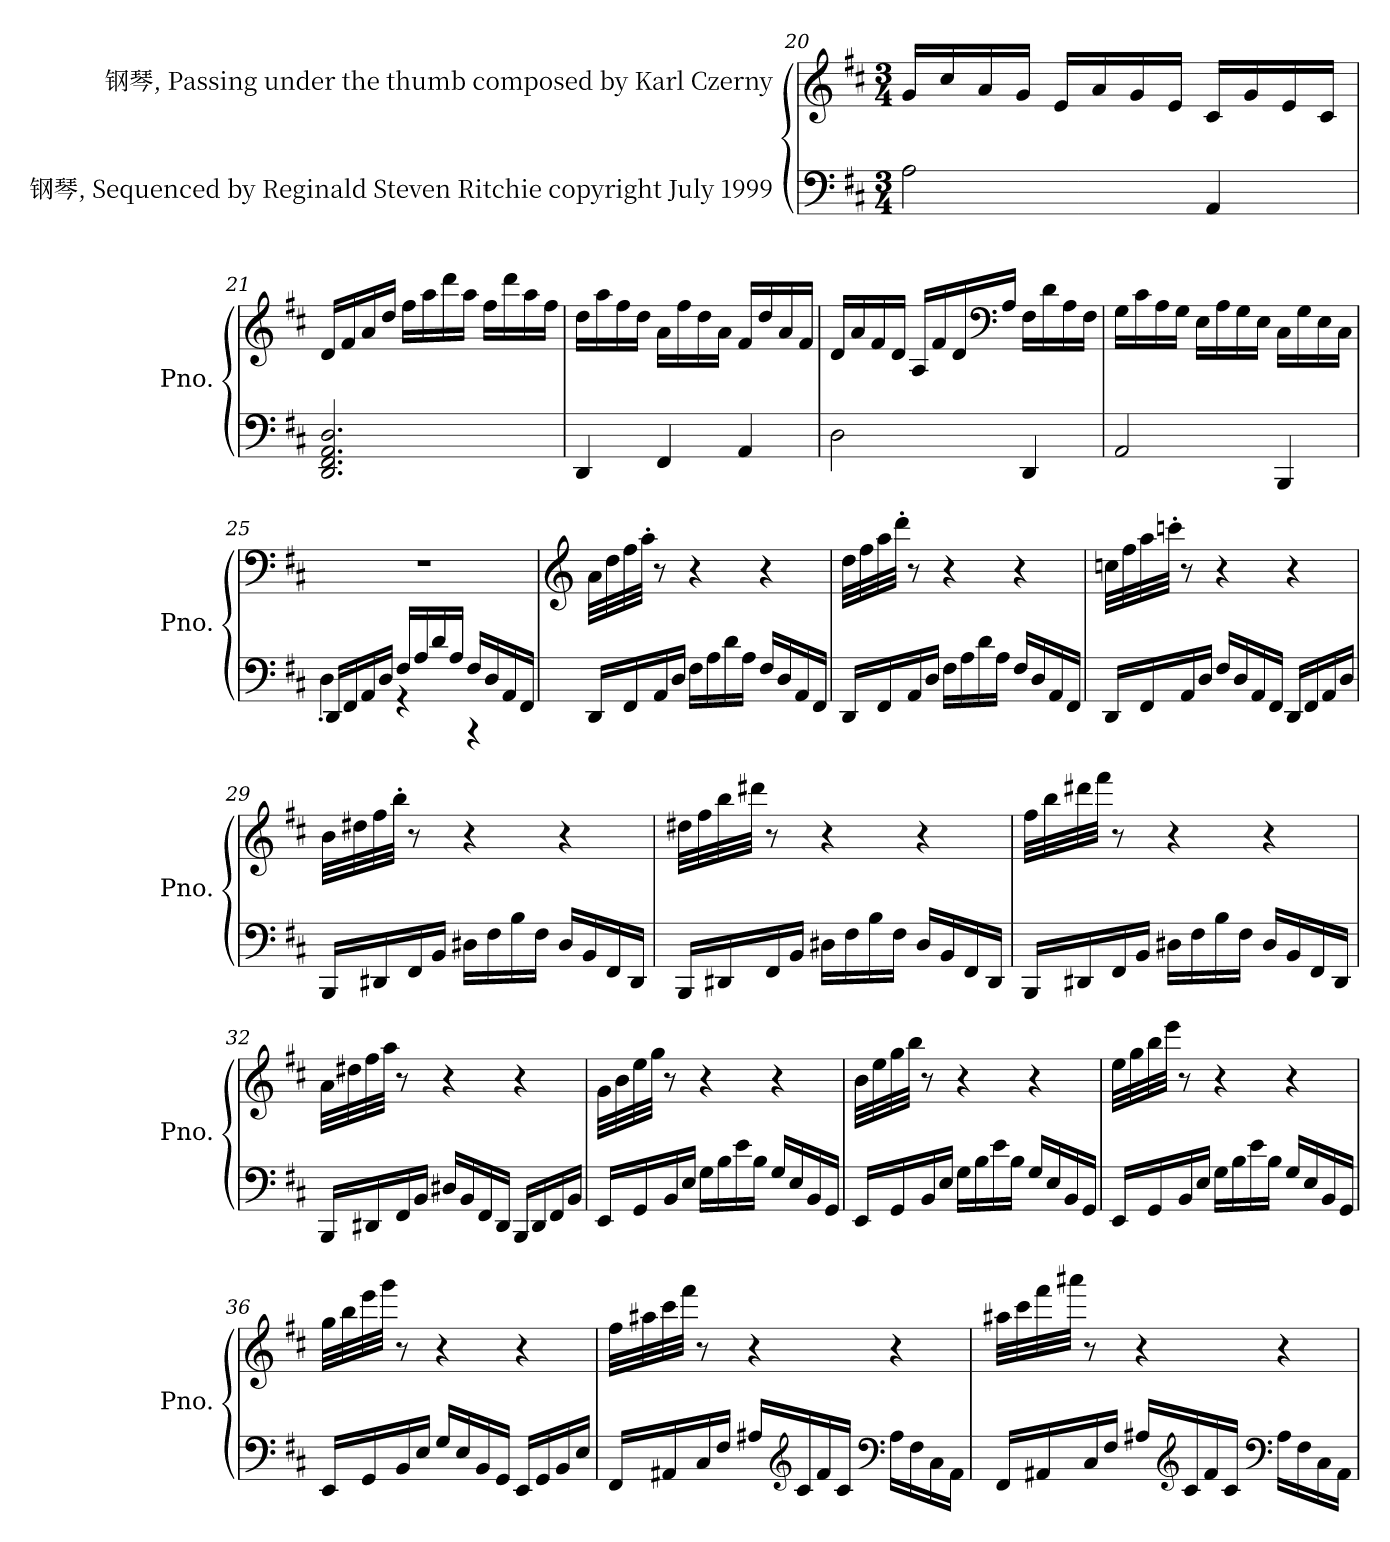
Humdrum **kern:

**kern	**kern
*part2	*part1
*staff2	*staff1
*I"钢琴, Sequenced by Reginald Steven Ritchie copyright July 1999	*I"钢琴, Passing under the thumb composed by Karl Czerny
*	*I'Pno.
!!LO:LB:g=z
*clefF4	*clefG2
*k[f#c#]	*k[f#c#]
*M3/4	*M3/4
=20	=20
2A\	16g/LL
.	16cc#/
.	16a/
.	16g/JJ
.	16e/LL
.	16a/
.	16g/
.	16e/JJ
4AA/	16c#/LL
.	16g/
.	16e/
.	16c#/JJ
=21	=21
2.DD/ 2.FF#/ 2.AA/ 2.D/	16d/LL
.	16f#/
.	16a/
.	16dd/JJ
.	16ff#\LL
.	16aa\
.	16ddd\
.	16aa\JJ
.	16ff#\LL
.	16ddd\
.	16aa\
.	16ff#\JJ
=22	=22
4DD/	16dd\LL
.	16aa\
.	16ff#\
.	16dd\JJ
4FF#/	16a\LL
.	16ff#\
.	16dd\
.	16a\JJ
4AA/	16f#/LL
.	16dd/
.	16a/
.	16f#/JJ
!!LO:LB:g=z
=23	=23
2D\	16d/LL
.	16a/
.	16f#/
.	16d/JJ
.	16A/LL
.	16f#/
.	16d/
*	*clefF4
.	16A/JJ
4DD/	16F#\LL
.	16d\
.	16A\
.	16F#\JJ
=24	=24
2AA/	16G\LL
.	16c#\
.	16A\
.	16G\JJ
.	16E\LL
.	16A\
.	16G\
.	16E\JJ
4BBB/	16C#\LL
.	16G\
.	16E\
.	16C#\JJ
=25	=25
*^	*
16DD/LL	4D'\	2.r
16FF#/	.	.
16AA/	.	.
16D/JJ	.	.
16F#/LL	4r	.
16A/	.	.
16d/	.	.
16A/JJ	.	.
16F#/LL	4r	.
16D/	.	.
16AA/	.	.
16FF#/JJ	.	.
*v	*v	*
!!LO:LB:g=z
=26	=26
*	*clefG2
16DD/LL	32a\LLL
.	32dd\
16FF#/	32ff#\
.	32aa'\JJJ
16AA/	8r
16D/JJ	.
16F#\LL	4r
16A\	.
16d\	.
16A\JJ	.
16F#/LL	4r
16D/	.
16AA/	.
16FF#/JJ	.
=27	=27
16DD/LL	32dd\LLL
.	32ff#\
16FF#/	32aa\
.	32ddd'\JJJ
16AA/	8r
16D/JJ	.
16F#\LL	4r
16A\	.
16d\	.
16A\JJ	.
16F#/LL	4r
16D/	.
16AA/	.
16FF#/JJ	.
=28	=28
16DD/LL	32ccn\LLL
.	32ff#\
16FF#/	32aa\
.	32cccn'\JJJ
16AA/	8r
16D/JJ	.
16F#/LL	4r
16D/	.
16AA/	.
16FF#/JJ	.
16DD/LL	4r
16FF#/	.
16AA/	.
16D/JJ	.
!!LO:PB:g=z
=29	=29
16BBB/LL	32b\LLL
.	32dd#X\
16DD#X/	32ff#\
.	32bb'\JJJ
16FF#/	8r
16BB/JJ	.
16D#X\LL	4r
16F#\	.
16B\	.
16F#\JJ	.
16D#/LL	4r
16BB/	.
16FF#/	.
16DD#/JJ	.
=30	=30
16BBB/LL	32dd#X\LLL
.	32ff#\
16DD#X/	32bb\
.	32ddd#X\JJJ
16FF#/	8r
16BB/JJ	.
16D#X\LL	4r
16F#\	.
16B\	.
16F#\JJ	.
16D#/LL	4r
16BB/	.
16FF#/	.
16DD#/JJ	.
!!LO:LB:g=z
=31	=31
16BBB/LL	32ff#\LLL
.	32bb\
16DD#X/	32ddd#X\
.	32fff#\JJJ
16FF#/	8r
16BB/JJ	.
16D#X\LL	4r
16F#\	.
16B\	.
16F#\JJ	.
16D#/LL	4r
16BB/	.
16FF#/	.
16DD#/JJ	.
=32	=32
16BBB/LL	32a\LLL
.	32dd#X\
16DD#X/	32ff#\
.	32aa\JJJ
16FF#/	8r
16BB/JJ	.
16D#X/LL	4r
16BB/	.
16FF#/	.
16DD#/JJ	.
16BBB/LL	4r
16DD#/	.
16FF#/	.
16BB/JJ	.
!!LO:LB:g=z
=33	=33
16EE/LL	32g\LLL
.	32b\
16GG/	32ee\
.	32gg\JJJ
16BB/	8r
16E/JJ	.
16G\LL	4r
16B\	.
16e\	.
16B\JJ	.
16G/LL	4r
16E/	.
16BB/	.
16GG/JJ	.
=34	=34
16EE/LL	32b\LLL
.	32ee\
16GG/	32gg\
.	32bb\JJJ
16BB/	8r
16E/JJ	.
16G\LL	4r
16B\	.
16e\	.
16B\JJ	.
16G/LL	4r
16E/	.
16BB/	.
16GG/JJ	.
=35	=35
16EE/LL	32ee\LLL
.	32gg\
16GG/	32bb\
.	32eee\JJJ
16BB/	8r
16E/JJ	.
16G\LL	4r
16B\	.
16e\	.
16B\JJ	.
16G/LL	4r
16E/	.
16BB/	.
16GG/JJ	.
!!LO:LB:g=z
=36	=36
16EE/LL	32gg\LLL
.	32bb\
16GG/	32eee\
.	32ggg\JJJ
16BB/	8r
16E/JJ	.
16G/LL	4r
16E/	.
16BB/	.
16GG/JJ	.
16EE/LL	4r
16GG/	.
16BB/	.
16E/JJ	.
=37	=37
16FF#/LL	32ff#\LLL
.	32aa#X\
16AA#X/	32ccc#\
.	32fff#\JJJ
16C#/	8r
16F#/JJ	.
16A#X/LL	4r
*clefG2	*
16c#/	.
16f#/	.
16c#/JJ	.
*clefF4	*
16A#\LL	4r
16F#\	.
16C#\	.
16AA#\JJ	.
!!LO:LB:g=z
=38	=38
16FF#/LL	32aa#X\LLL
.	32ccc#\
16AA#X/	32fff#\
.	32aaa#X\JJJ
16C#/	8r
16F#/JJ	.
16A#X/LL	4r
*clefG2	*
16c#/	.
16f#/	.
16c#/JJ	.
*clefF4	*
16A#\LL	4r
16F#\	.
16C#\	.
16AA#\JJ	.
=	=
*-	*-
